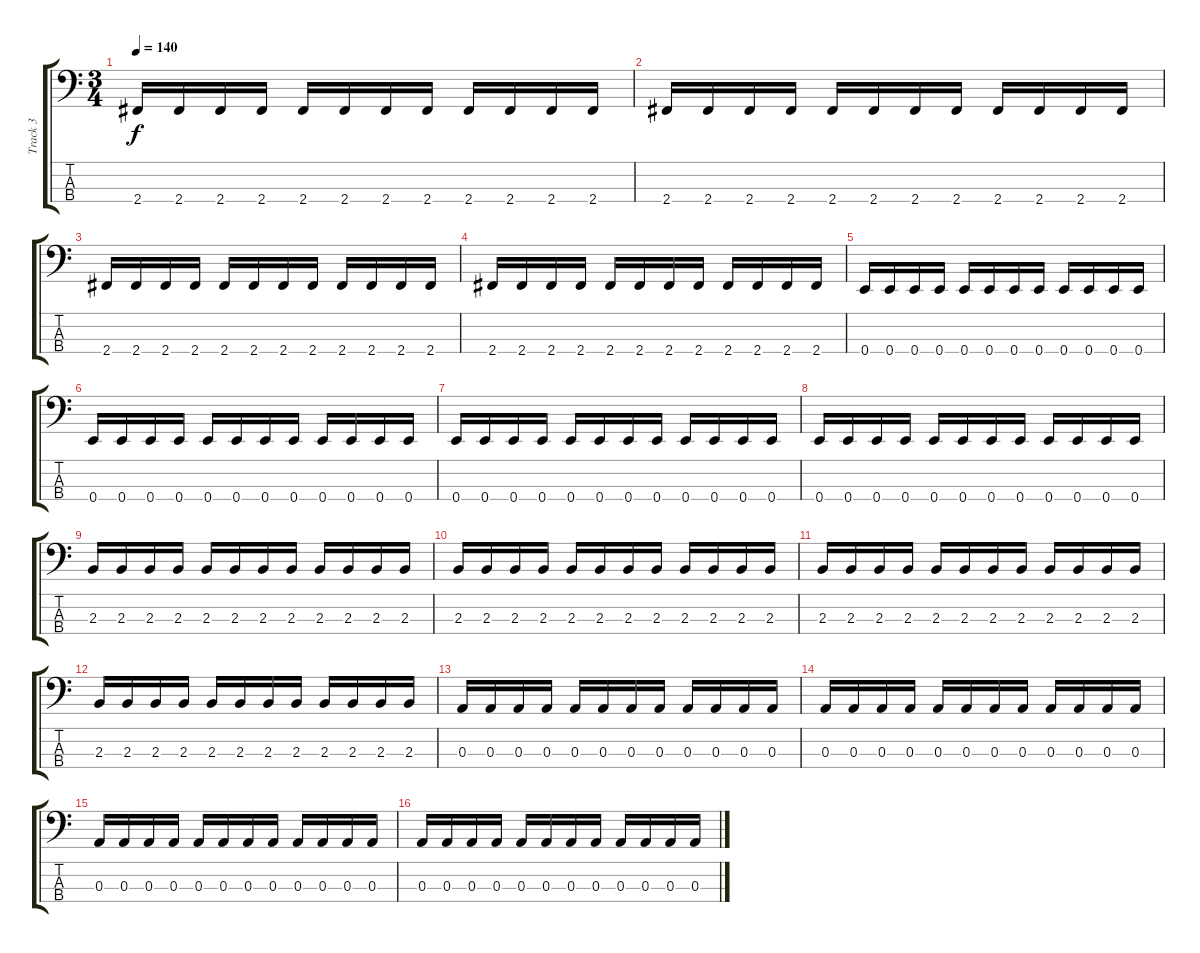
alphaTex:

\track ("Track 3" "Track 3") {instrument electricbassfinger}
\staff {score tabs}
\tuning (G2 D2 A1 E1) {hide}
\ts (3 4)
\tempo 140
\clef f4
\ks c
2.4.16{dy f} 2.4.16 2.4.16 2.4.16 2.4.16 2.4.16 2.4.16 2.4.16 2.4.16 2.4.16 2.4.16 2.4.16 |
2.4.16 2.4.16 2.4.16 2.4.16 2.4.16 2.4.16 2.4.16 2.4.16 2.4.16 2.4.16 2.4.16 2.4.16 |
2.4.16 2.4.16 2.4.16 2.4.16 2.4.16 2.4.16 2.4.16 2.4.16 2.4.16 2.4.16 2.4.16 2.4.16 |
2.4.16 2.4.16 2.4.16 2.4.16 2.4.16 2.4.16 2.4.16 2.4.16 2.4.16 2.4.16 2.4.16 2.4.16 |
0.4.16 0.4.16 0.4.16 0.4.16 0.4.16 0.4.16 0.4.16 0.4.16 0.4.16 0.4.16 0.4.16 0.4.16 |
0.4.16 0.4.16 0.4.16 0.4.16 0.4.16 0.4.16 0.4.16 0.4.16 0.4.16 0.4.16 0.4.16 0.4.16 |
0.4.16 0.4.16 0.4.16 0.4.16 0.4.16 0.4.16 0.4.16 0.4.16 0.4.16 0.4.16 0.4.16 0.4.16 |
0.4.16 0.4.16 0.4.16 0.4.16 0.4.16 0.4.16 0.4.16 0.4.16 0.4.16 0.4.16 0.4.16 0.4.16 |
2.3.16 2.3.16 2.3.16 2.3.16 2.3.16 2.3.16 2.3.16 2.3.16 2.3.16 2.3.16 2.3.16 2.3.16 |
2.3.16 2.3.16 2.3.16 2.3.16 2.3.16 2.3.16 2.3.16 2.3.16 2.3.16 2.3.16 2.3.16 2.3.16 |
2.3.16 2.3.16 2.3.16 2.3.16 2.3.16 2.3.16 2.3.16 2.3.16 2.3.16 2.3.16 2.3.16 2.3.16 |
2.3.16 2.3.16 2.3.16 2.3.16 2.3.16 2.3.16 2.3.16 2.3.16 2.3.16 2.3.16 2.3.16 2.3.16 |
0.3.16 0.3.16 0.3.16 0.3.16 0.3.16 0.3.16 0.3.16 0.3.16 0.3.16 0.3.16 0.3.16 0.3.16 |
0.3.16 0.3.16 0.3.16 0.3.16 0.3.16 0.3.16 0.3.16 0.3.16 0.3.16 0.3.16 0.3.16 0.3.16 |
0.3.16 0.3.16 0.3.16 0.3.16 0.3.16 0.3.16 0.3.16 0.3.16 0.3.16 0.3.16 0.3.16 0.3.16 |
0.3.16 0.3.16 0.3.16 0.3.16 0.3.16 0.3.16 0.3.16 0.3.16 0.3.16 0.3.16 0.3.16 0.3.16
